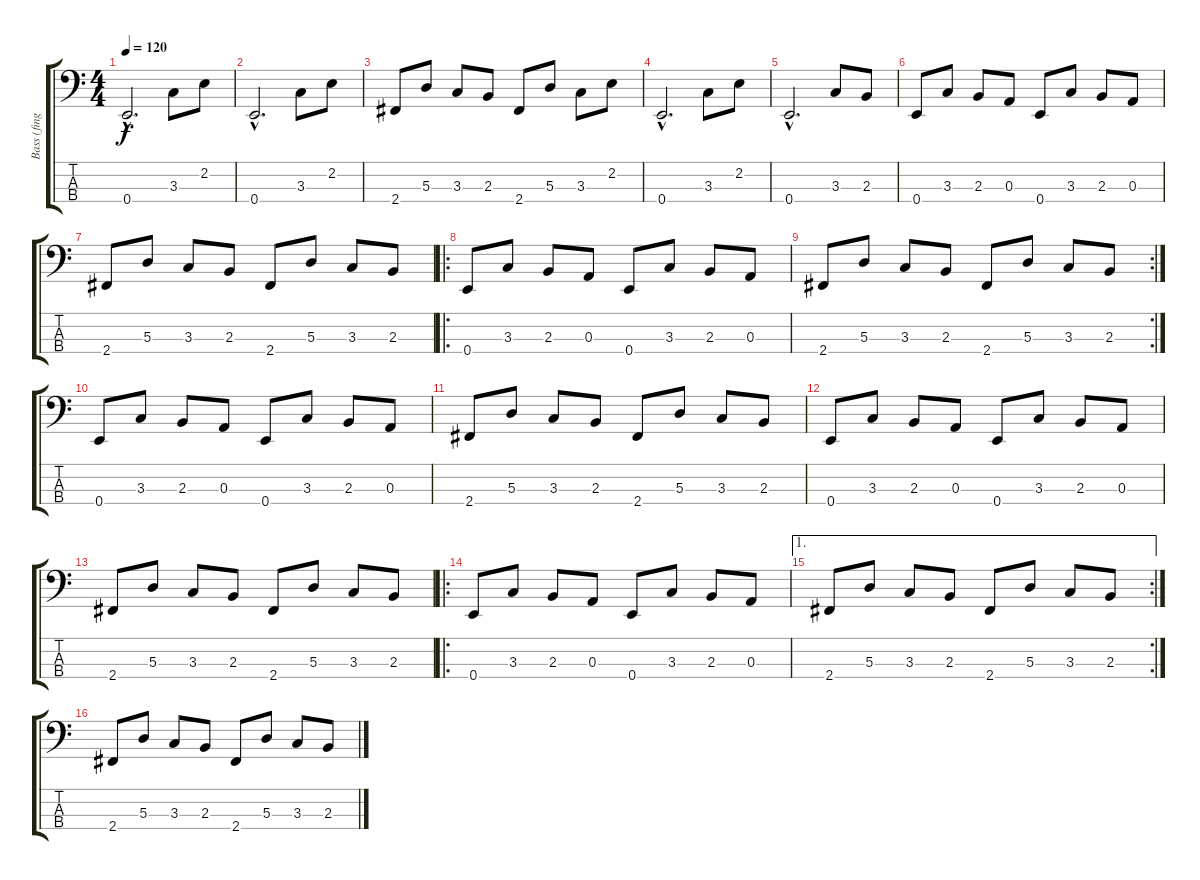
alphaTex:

\track ("Bass (finger)" "Bass (fing") {instrument electricbassfinger}
\staff {score tabs}
\tuning (G2 D2 A1 E1) {hide}
\ts (4 4)
\tempo 120
\clef f4
\ks c
0.4{hac}.2{d dy f} 3.3.8 2.2.8 |
0.4{hac}.2{d} 3.3.8 2.2.8 |
2.4.8 5.3.8 3.3.8 2.3.8 2.4.8 5.3.8 3.3.8 2.2.8 |
0.4{hac}.2{d} 3.3.8 2.2.8 |
0.4{hac}.2{d} 3.3.8 2.3.8 |
0.4.8 3.3.8 2.3.8 0.3.8 0.4.8 3.3.8 2.3.8 0.3.8 |
2.4.8 5.3.8 3.3.8 2.3.8 2.4.8 5.3.8 3.3.8 2.3.8 |
\ro
0.4.8 3.3.8 2.3.8 0.3.8 0.4.8 3.3.8 2.3.8 0.3.8 |
\rc 2
2.4.8 5.3.8 3.3.8 2.3.8 2.4.8 5.3.8 3.3.8 2.3.8 |
0.4.8 3.3.8 2.3.8 0.3.8 0.4.8 3.3.8 2.3.8 0.3.8 |
2.4.8 5.3.8 3.3.8 2.3.8 2.4.8 5.3.8 3.3.8 2.3.8 |
0.4.8 3.3.8 2.3.8 0.3.8 0.4.8 3.3.8 2.3.8 0.3.8 |
2.4.8 5.3.8 3.3.8 2.3.8 2.4.8 5.3.8 3.3.8 2.3.8 |
\ro
0.4.8 3.3.8 2.3.8 0.3.8 0.4.8 3.3.8 2.3.8 0.3.8 |
\ae 1
\rc 2
2.4.8 5.3.8 3.3.8 2.3.8 2.4.8 5.3.8 3.3.8 2.3.8 |
2.4.8 5.3.8 3.3.8 2.3.8 2.4.8 5.3.8 3.3.8 2.3.8
